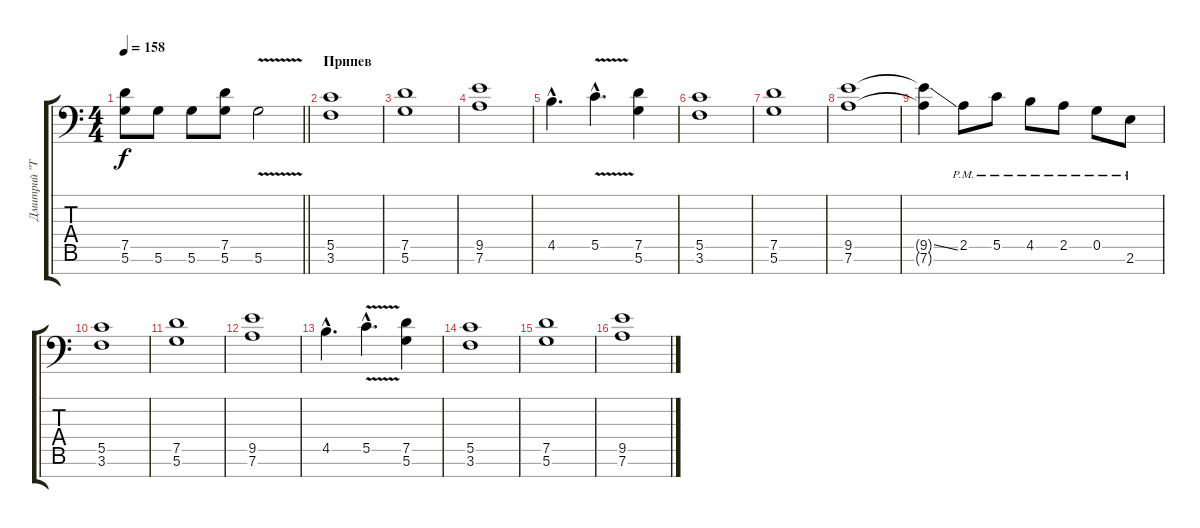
\track ("Дмитрий \"Terris\" Процко" "Дмитрий \"T") {instrument acousticguitarsteel}
\staff {score tabs}
\tuning (D4 A3 F3 C3 G2 D2 A1) {hide}
\ts (4 4)
\tempo 158
\clef f4
\barLineRight lightlight
\ks c
(7.5 5.6).8{dy f} 5.6.8 5.6.8 (7.5 5.6).8 5.6{v}.2{instrument guitarharmonics} |
\section ("" "Припев")
(5.5 3.6).1{instrument overdrivenguitar} |
(7.5 5.6).1 |
(9.5 7.6).1 |
4.5{hac}.4{d} 5.5{v hac}.4{d instrument guitarharmonics} (7.5 5.6).4{instrument overdrivenguitar} |
(5.5 3.6).1{instrument overdrivenguitar} |
(7.5 5.6).1 |
(9.5 7.6).1 |
(9.5{ss t} 7.6{t}).4 2.5{pm}.8 5.5{pm}.8 4.5{pm}.8 2.5{pm}.8 0.5{pm}.8 2.6{pm}.8 |
(5.5 3.6).1 |
(7.5 5.6).1 |
(9.5 7.6).1 |
4.5{hac}.4{d} 5.5{v hac}.4{d instrument guitarharmonics} (7.5 5.6).4{instrument overdrivenguitar} |
(5.5 3.6).1{instrument overdrivenguitar} |
(7.5 5.6).1 |
(9.5 7.6).1
